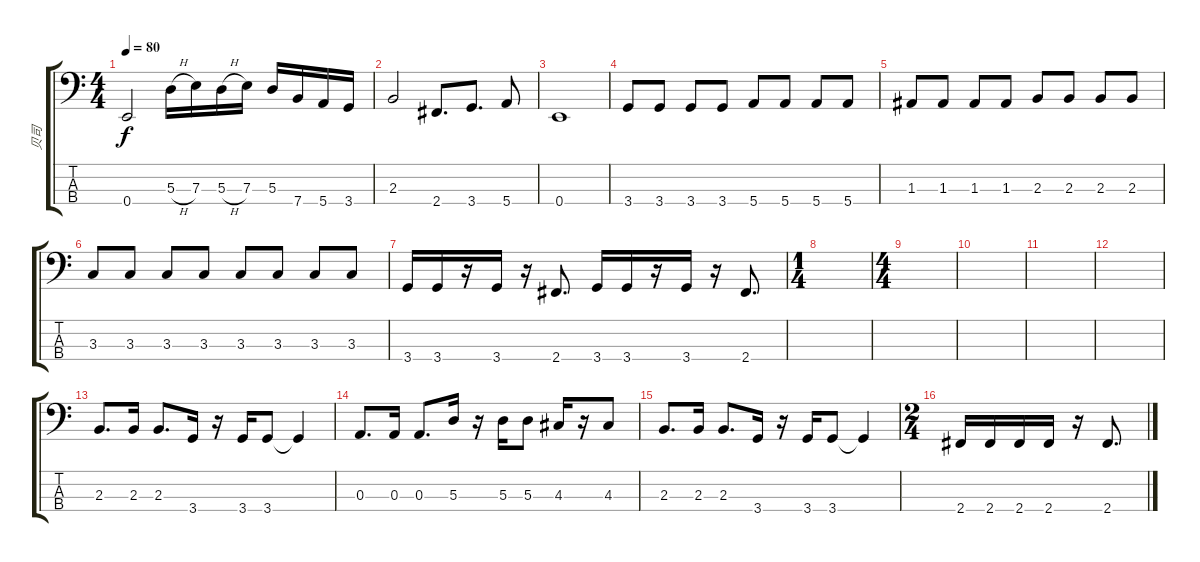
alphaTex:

\track ("贝司" "贝司") {instrument electricbassfinger}
\staff {score tabs}
\tuning (G2 D2 A1 E1) {hide}
\ts (4 4)
\tempo 80
\clef f4
\ks c
0.4.2{dy f} 5.3{h}.16 7.3.16 5.3{h}.16 7.3.16 5.3.16 7.4.16 5.4.16 3.4.16 |
2.3.2 2.4.8{d} 3.4.8{d} 5.4.8 |
0.4.1 |
3.4.8 3.4.8 3.4.8 3.4.8 5.4.8 5.4.8 5.4.8 5.4.8 |
1.3.8 1.3.8 1.3.8 1.3.8 2.3.8 2.3.8 2.3.8 2.3.8 |
3.3.8 3.3.8 3.3.8 3.3.8 3.3.8 3.3.8 3.3.8 3.3.8 |
3.4.16 3.4.16 r.16 3.4.16 r.16 2.4.8{d} 3.4.16 3.4.16 r.16 3.4.16 r.16 2.4.8{d} |
\ts (1 4)
|
\ts (4 4)
|
|
|
|
2.3.8{d} 2.3.16 2.3.8{d} 3.4.16 r.16 3.4.16 3.4.8 3.4{t}.4 |
0.3.8{d} 0.3.16 0.3.8{d} 5.3.16 r.16 5.3.16 5.3.8 4.3.16 r.16 4.3.8 |
2.3.8{d} 2.3.16 2.3.8{d} 3.4.16 r.16 3.4.16 3.4.8 3.4{t}.4 |
\ts (2 4)
2.4.16 2.4.16 2.4.16 2.4.16 r.16 2.4.8{d}
